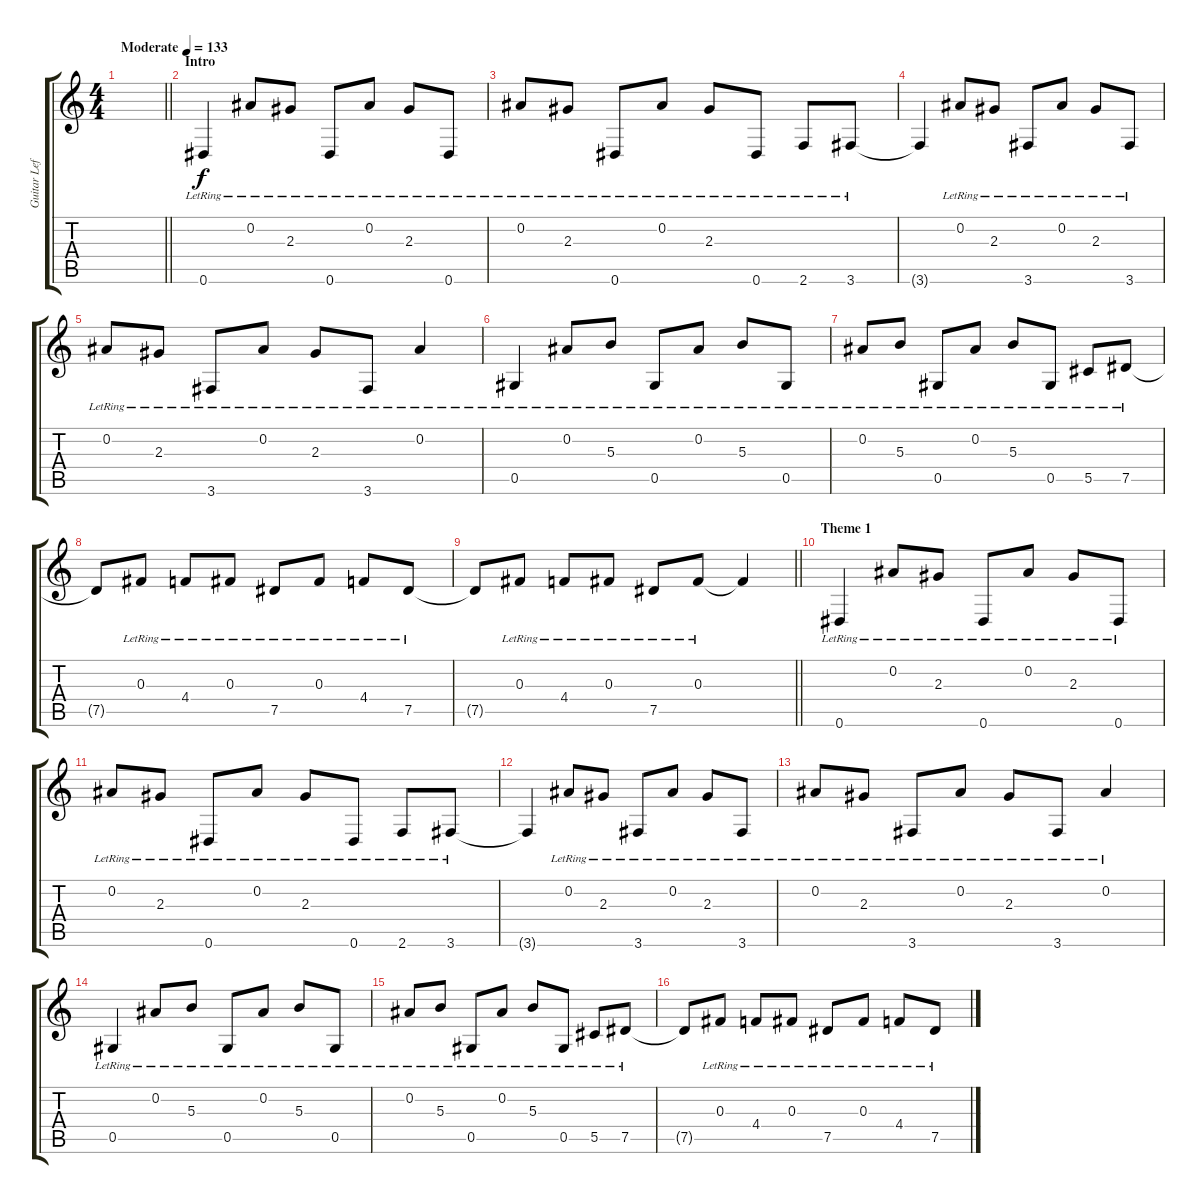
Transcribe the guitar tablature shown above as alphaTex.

\track ("Guitar Left" "Guitar Lef") {instrument acousticguitarsteel}
\staff {score tabs}
\tuning (Eb4 Bb3 Gb3 Db3 Ab2 Eb2) {hide}
\ts (4 4)
\tempo (133 "Moderate")
\clef g2
\barLineRight lightlight
\ks c
|
\section ("" "Intro")
0.6{lr}.4 0.2{lr}.8 2.3{lr}.8 0.6{lr}.8 0.2{lr}.8 2.3{lr}.8 0.6{lr}.8 |
0.2{lr}.8 2.3{lr}.8 0.6{lr}.8 0.2{lr}.8 2.3{lr}.8 0.6{lr}.8 2.6{lr}.8 3.6{lr}.8 |
3.6{t}.4 0.2{lr}.8 2.3{lr}.8 3.6{lr}.8 0.2{lr}.8 2.3{lr}.8 3.6{lr}.8 |
0.2{lr}.8 2.3{lr}.8 3.6{lr}.8 0.2{lr}.8 2.3{lr}.8 3.6{lr}.8 0.2{lr}.4 |
0.5{lr}.4 0.2{lr}.8 5.3{lr}.8 0.5{lr}.8 0.2{lr}.8 5.3{lr}.8 0.5{lr}.8 |
0.2{lr}.8 5.3{lr}.8 0.5{lr}.8 0.2{lr}.8 5.3{lr}.8 0.5{lr}.8 5.5{lr}.8 7.5{lr}.8 |
7.5{t}.8 0.3{lr}.8 4.4{lr}.8 0.3{lr}.8 7.5{lr}.8 0.3{lr}.8 4.4{lr}.8 7.5{lr}.8 |
\barLineRight lightlight
7.5{t}.8 0.3{lr}.8 4.4{lr}.8 0.3{lr}.8 7.5{lr}.8 0.3{lr}.8 0.3{t}.4 |
\section ("" "Theme 1")
0.6{lr}.4 0.2{lr}.8 2.3{lr}.8 0.6{lr}.8 0.2{lr}.8 2.3{lr}.8 0.6{lr}.8 |
0.2{lr}.8 2.3{lr}.8 0.6{lr}.8 0.2{lr}.8 2.3{lr}.8 0.6{lr}.8 2.6{lr}.8 3.6{lr}.8 |
3.6{t}.4 0.2{lr}.8 2.3{lr}.8 3.6{lr}.8 0.2{lr}.8 2.3{lr}.8 3.6{lr}.8 |
0.2{lr}.8 2.3{lr}.8 3.6{lr}.8 0.2{lr}.8 2.3{lr}.8 3.6{lr}.8 0.2{lr}.4 |
0.5{lr}.4 0.2{lr}.8 5.3{lr}.8 0.5{lr}.8 0.2{lr}.8 5.3{lr}.8 0.5{lr}.8 |
0.2{lr}.8 5.3{lr}.8 0.5{lr}.8 0.2{lr}.8 5.3{lr}.8 0.5{lr}.8 5.5{lr}.8 7.5{lr}.8 |
7.5{t}.8 0.3{lr}.8 4.4{lr}.8 0.3{lr}.8 7.5{lr}.8 0.3{lr}.8 4.4{lr}.8 7.5{lr}.8
